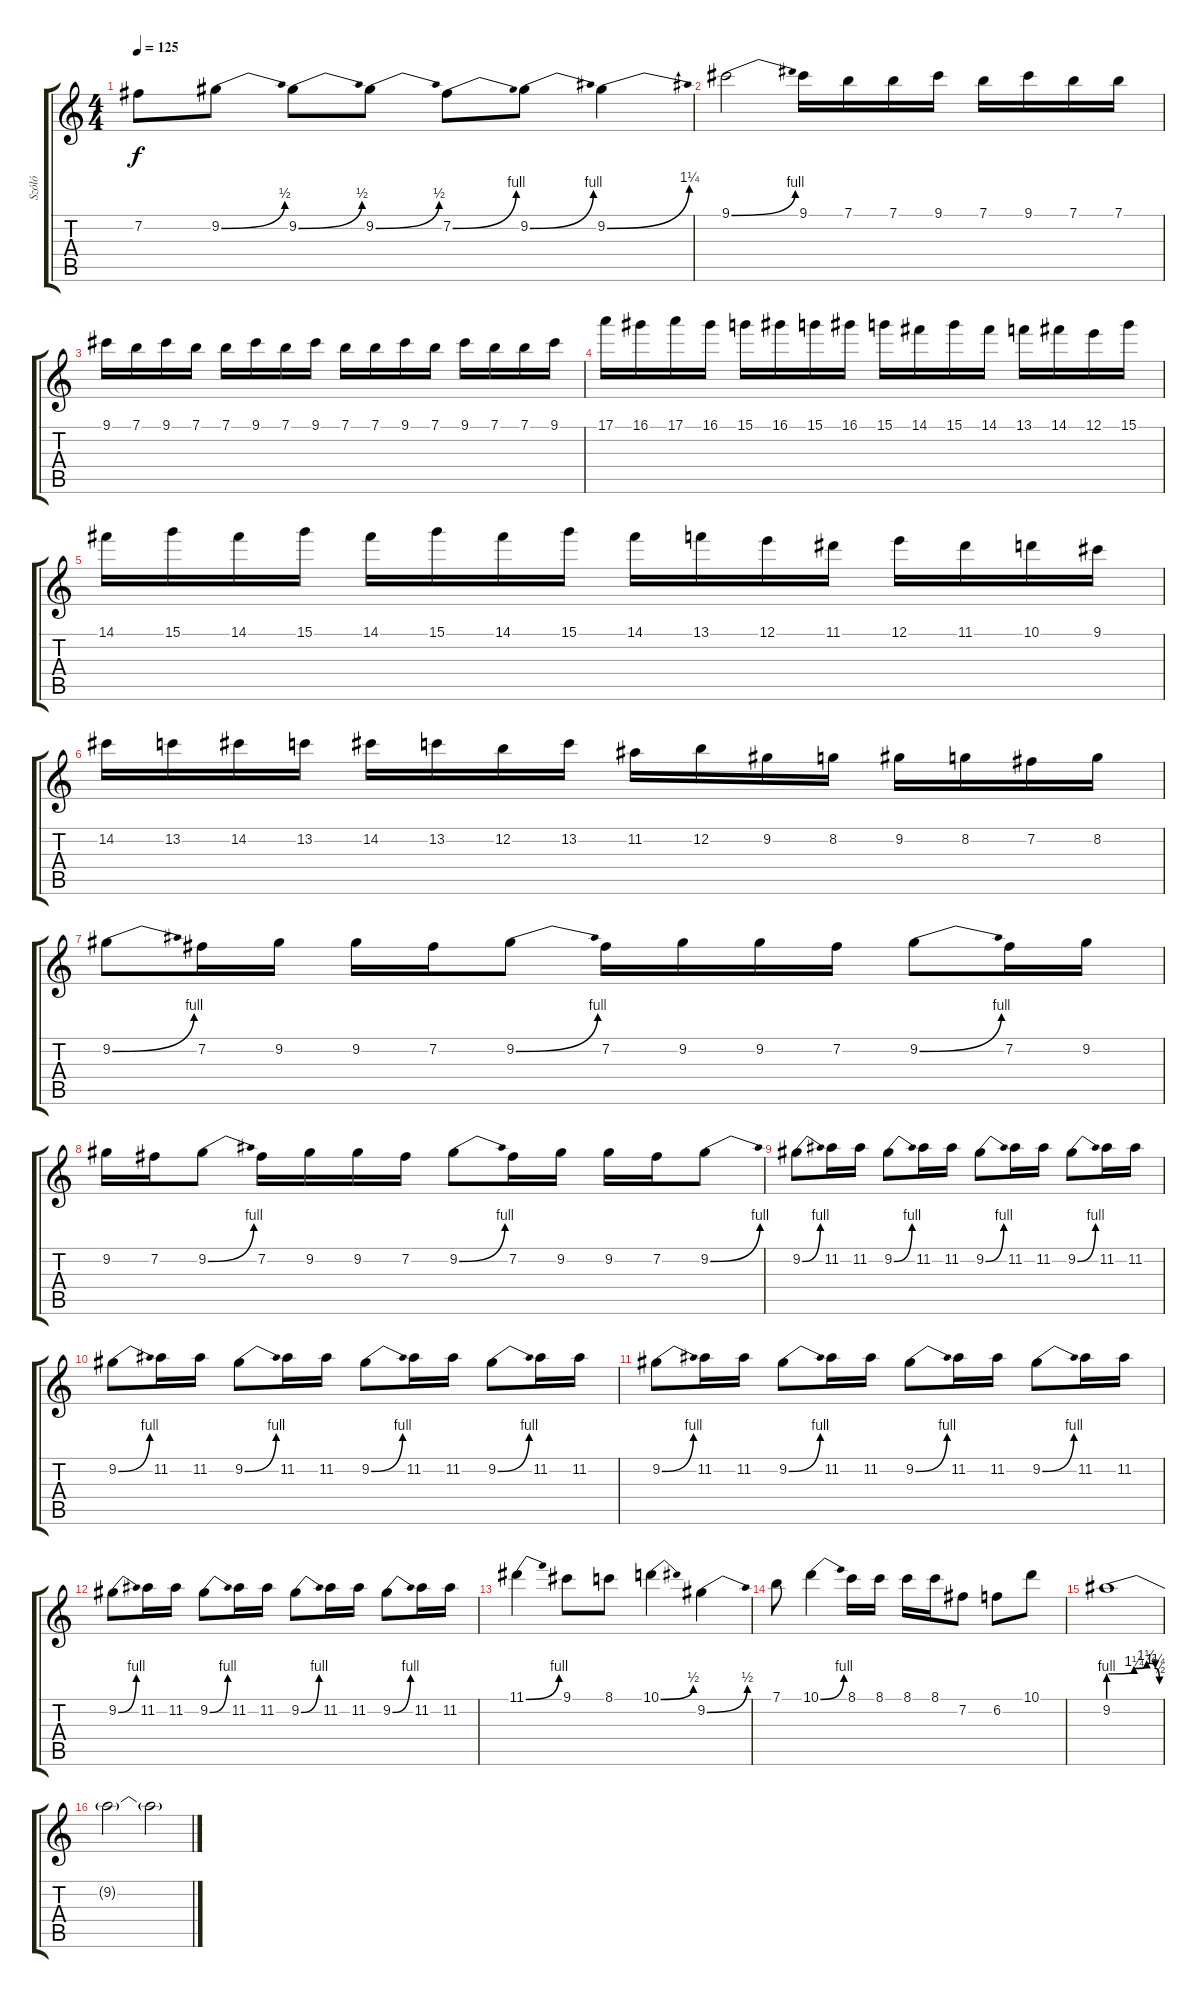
\track ("Szóló" "Szóló") {instrument overdrivenguitar}
\staff {score tabs}
\tuning (E4 B3 G3 D3 A2 E2) {hide}
\ts (4 4)
\tempo 125
\clef g2
\ks c
7.2.8{dy f} 9.2{be (bend 0 0 60 2)}.8 9.2{be (bend 0 0 60 2)}.8 9.2{be (bend 0 0 60 2)}.8 7.2{be (bend 0 0 60 4)}.8 9.2{be (bend 0 0 60 4)}.8 9.2{be (bend 0 0 60 5)}.4 |
9.1{be (bend 0 0 60 4)}.2 9.1.16 7.1.16 7.1.16 9.1.16 7.1.16 9.1.16 7.1.16 7.1.16 |
9.1.16 7.1.16 9.1.16 7.1.16 7.1.16 9.1.16 7.1.16 9.1.16 7.1.16 7.1.16 9.1.16 7.1.16 9.1.16 7.1.16 7.1.16 9.1.16 |
17.1.16 16.1.16 17.1.16 16.1.16 15.1.16 16.1.16 15.1.16 16.1.16 15.1.16 14.1.16 15.1.16 14.1.16 13.1.16 14.1.16 12.1.16 15.1.16 |
14.1.16 15.1.16 14.1.16 15.1.16 14.1.16 15.1.16 14.1.16 15.1.16 14.1.16 13.1.16 12.1.16 11.1.16 12.1.16 11.1.16 10.1.16 9.1.16 |
14.2.16 13.2.16 14.2.16 13.2.16 14.2.16 13.2.16 12.2.16 13.2.16 11.2.16 12.2.16 9.2.16 8.2.16 9.2.16 8.2.16 7.2.16 8.2.16 |
9.2{be (bend 0 0 60 4)}.8 7.2.16 9.2.16 9.2.16 7.2.16 9.2{be (bend 0 0 60 4)}.8 7.2.16 9.2.16 9.2.16 7.2.16 9.2{be (bend 0 0 60 4)}.8 7.2.16 9.2.16 |
9.2.16 7.2.16 9.2{be (bend 0 0 60 4)}.8 7.2.16 9.2.16 9.2.16 7.2.16 9.2{be (bend 0 0 60 4)}.8 7.2.16 9.2.16 9.2.16 7.2.16 9.2{be (bend 0 0 60 4)}.8 |
9.2{be (bend 0 0 60 4)}.8 11.2.16 11.2.16 9.2{be (bend 0 0 60 4)}.8 11.2.16 11.2.16 9.2{be (bend 0 0 60 4)}.8 11.2.16 11.2.16 9.2{be (bend 0 0 60 4)}.8 11.2.16 11.2.16 |
9.2{be (bend 0 0 60 4)}.8 11.2.16 11.2.16 9.2{be (bend 0 0 60 4)}.8 11.2.16 11.2.16 9.2{be (bend 0 0 60 4)}.8 11.2.16 11.2.16 9.2{be (bend 0 0 60 4)}.8 11.2.16 11.2.16 |
9.2{be (bend 0 0 60 4)}.8 11.2.16 11.2.16 9.2{be (bend 0 0 60 4)}.8 11.2.16 11.2.16 9.2{be (bend 0 0 60 4)}.8 11.2.16 11.2.16 9.2{be (bend 0 0 60 4)}.8 11.2.16 11.2.16 |
9.2{be (bend 0 0 60 4)}.8 11.2.16 11.2.16 9.2{be (bend 0 0 60 4)}.8 11.2.16 11.2.16 9.2{be (bend 0 0 60 4)}.8 11.2.16 11.2.16 9.2{be (bend 0 0 60 4)}.8 11.2.16 11.2.16 |
11.1{be (bend 0 0 60 4)}.4 9.1.8 8.1.8 10.1{be (bend 0 0 60 2)}.4 9.2{be (bend 0 0 60 2)}.4 |
7.1.8 10.1{be (bend 0 0 60 4)}.4 8.1.16 8.1.16 8.1.16 8.1.16 7.2.8 6.2.8 10.1.8 |
9.2{be (custom 0 4 30 5 45 6 55 5 60 2)}.1 |
9.2{t}.2 9.2{t}.2
